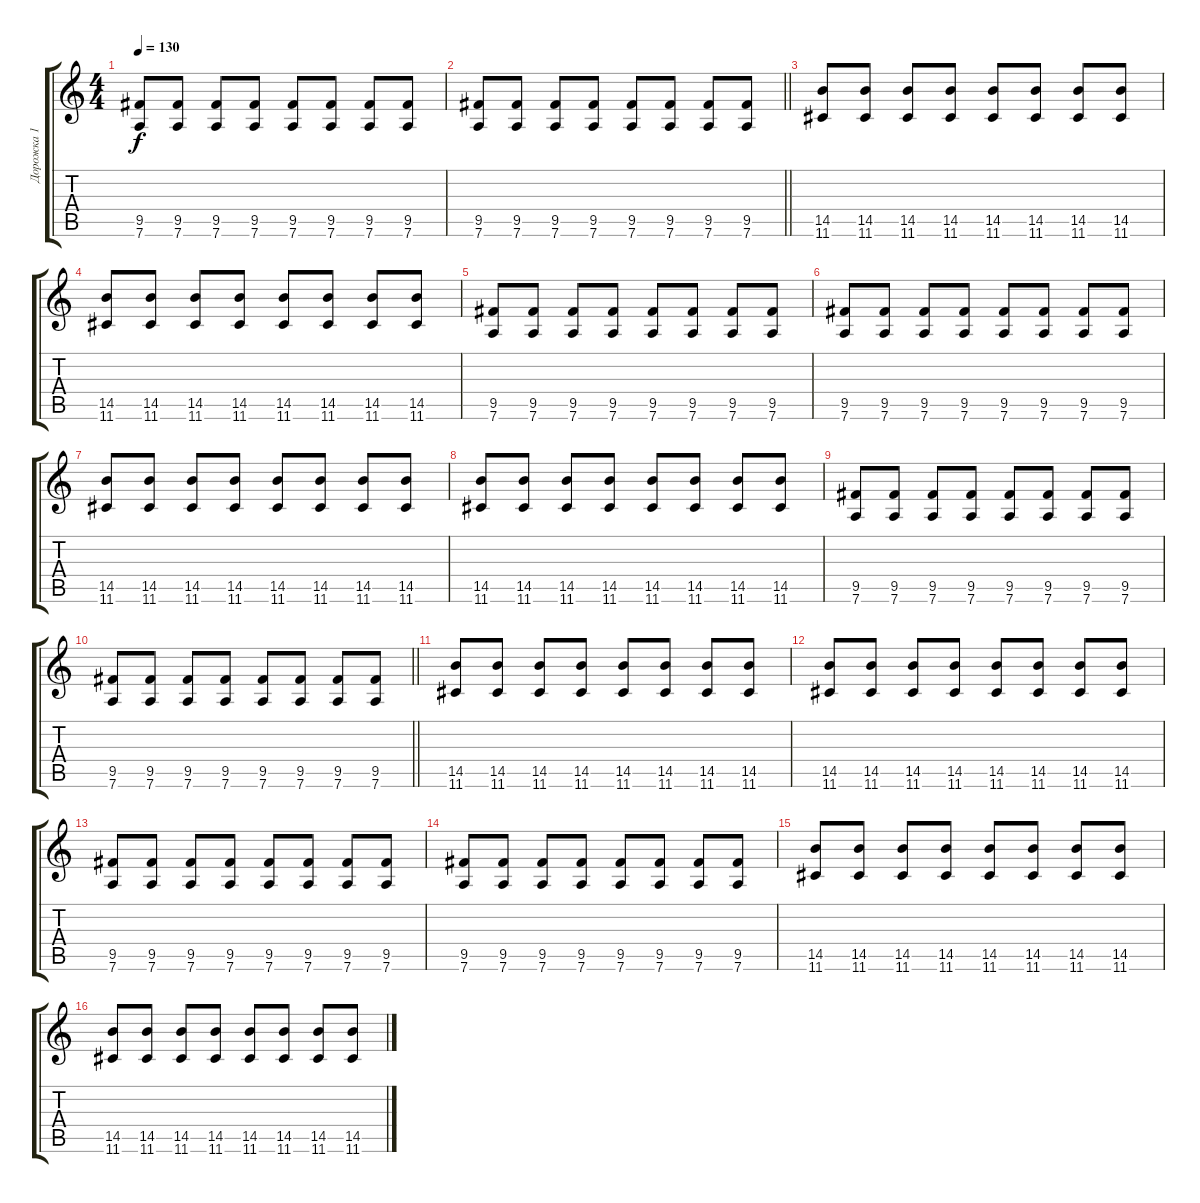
\track ("Дорожка 1" "Дорожка 1") {instrument electricguitarclean}
\staff {score tabs}
\tuning (E4 B3 G3 D3 A2 D2) {hide}
\ts (4 4)
\tempo 130
\clef g2
\ks c
(9.5 7.6).8{dy f} (9.5 7.6).8 (9.5 7.6).8 (9.5 7.6).8 (9.5 7.6).8 (9.5 7.6).8 (9.5 7.6).8 (9.5 7.6).8 |
\barLineRight lightlight
(9.5 7.6).8 (9.5 7.6).8 (9.5 7.6).8 (9.5 7.6).8 (9.5 7.6).8 (9.5 7.6).8 (9.5 7.6).8 (9.5 7.6).8 |
\section ("" "")
(14.5 11.6).8{volume 14 instrument overdrivenguitar} (14.5 11.6).8 (14.5 11.6).8 (14.5 11.6).8 (14.5 11.6).8 (14.5 11.6).8 (14.5 11.6).8 (14.5 11.6).8 |
(14.5 11.6).8 (14.5 11.6).8 (14.5 11.6).8 (14.5 11.6).8 (14.5 11.6).8 (14.5 11.6).8 (14.5 11.6).8 (14.5 11.6).8 |
(9.5 7.6).8 (9.5 7.6).8 (9.5 7.6).8 (9.5 7.6).8 (9.5 7.6).8 (9.5 7.6).8 (9.5 7.6).8 (9.5 7.6).8 |
(9.5 7.6).8 (9.5 7.6).8 (9.5 7.6).8 (9.5 7.6).8 (9.5 7.6).8 (9.5 7.6).8 (9.5 7.6).8 (9.5 7.6).8 |
(14.5 11.6).8{volume 14 instrument overdrivenguitar} (14.5 11.6).8 (14.5 11.6).8 (14.5 11.6).8 (14.5 11.6).8 (14.5 11.6).8 (14.5 11.6).8 (14.5 11.6).8 |
(14.5 11.6).8 (14.5 11.6).8 (14.5 11.6).8 (14.5 11.6).8 (14.5 11.6).8 (14.5 11.6).8 (14.5 11.6).8 (14.5 11.6).8 |
(9.5 7.6).8 (9.5 7.6).8 (9.5 7.6).8 (9.5 7.6).8 (9.5 7.6).8 (9.5 7.6).8 (9.5 7.6).8 (9.5 7.6).8 |
\barLineRight lightlight
(9.5 7.6).8 (9.5 7.6).8 (9.5 7.6).8 (9.5 7.6).8 (9.5 7.6).8 (9.5 7.6).8 (9.5 7.6).8 (9.5 7.6).8 |
\section ("" "")
(14.5 11.6).8{volume 14 instrument overdrivenguitar} (14.5 11.6).8 (14.5 11.6).8 (14.5 11.6).8 (14.5 11.6).8 (14.5 11.6).8 (14.5 11.6).8 (14.5 11.6).8 |
(14.5 11.6).8 (14.5 11.6).8 (14.5 11.6).8 (14.5 11.6).8 (14.5 11.6).8 (14.5 11.6).8 (14.5 11.6).8 (14.5 11.6).8 |
(9.5 7.6).8 (9.5 7.6).8 (9.5 7.6).8 (9.5 7.6).8 (9.5 7.6).8 (9.5 7.6).8 (9.5 7.6).8 (9.5 7.6).8 |
(9.5 7.6).8 (9.5 7.6).8 (9.5 7.6).8 (9.5 7.6).8 (9.5 7.6).8 (9.5 7.6).8 (9.5 7.6).8 (9.5 7.6).8 |
(14.5 11.6).8{volume 14 instrument overdrivenguitar} (14.5 11.6).8 (14.5 11.6).8 (14.5 11.6).8 (14.5 11.6).8 (14.5 11.6).8 (14.5 11.6).8 (14.5 11.6).8 |
(14.5 11.6).8 (14.5 11.6).8 (14.5 11.6).8 (14.5 11.6).8 (14.5 11.6).8 (14.5 11.6).8 (14.5 11.6).8 (14.5 11.6).8
